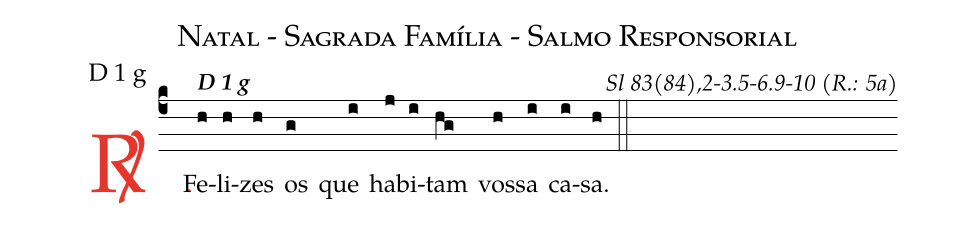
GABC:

name: Natal - Sagrada Família - Salmo Responsorial;
mode: D 1 g;
commentary: Sl 83(84),2-3.5-6.9-10 (R.: 5a);
%%
(c4)

<c><sp>R/</sp>.</c>() Fe<alt>\textbf{D 1 g}</alt>(h)li(h)zes(h) os(g) que(i) ha(j)bi(i)tam(hg) vos(h)sa(i) ca(i)sa.(h)

(::)
